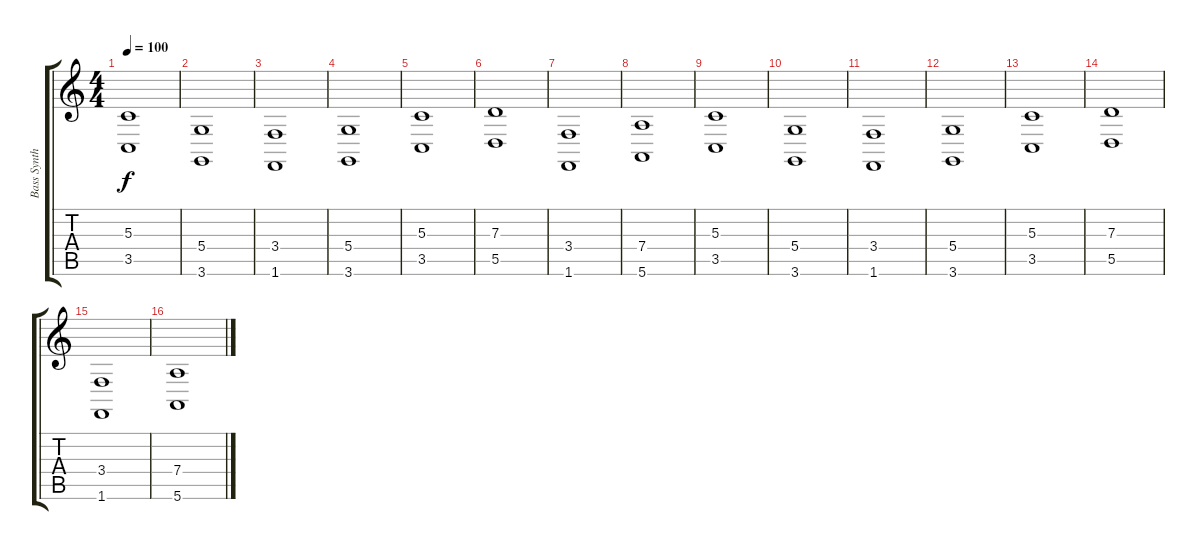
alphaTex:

\track ("Bass SynthStrings" "Bass Synth") {instrument synthstrings1}
\staff {score tabs}
\tuning (E4 B3 G3 D3 A2 E2) {hide}
\ts (4 4)
\tempo 100
\clef g2
\ks c
(5.3 3.5).1{dy f} |
(5.4 3.6).1 |
(3.4 1.6).1 |
(5.4 3.6).1 |
(5.3 3.5).1 |
(7.3 5.5).1 |
(3.4 1.6).1 |
(7.4 5.6).1 |
(5.3 3.5).1 |
(5.4 3.6).1 |
(3.4 1.6).1 |
(5.4 3.6).1 |
(5.3 3.5).1 |
(7.3 5.5).1 |
(3.4 1.6).1 |
(7.4 5.6).1
